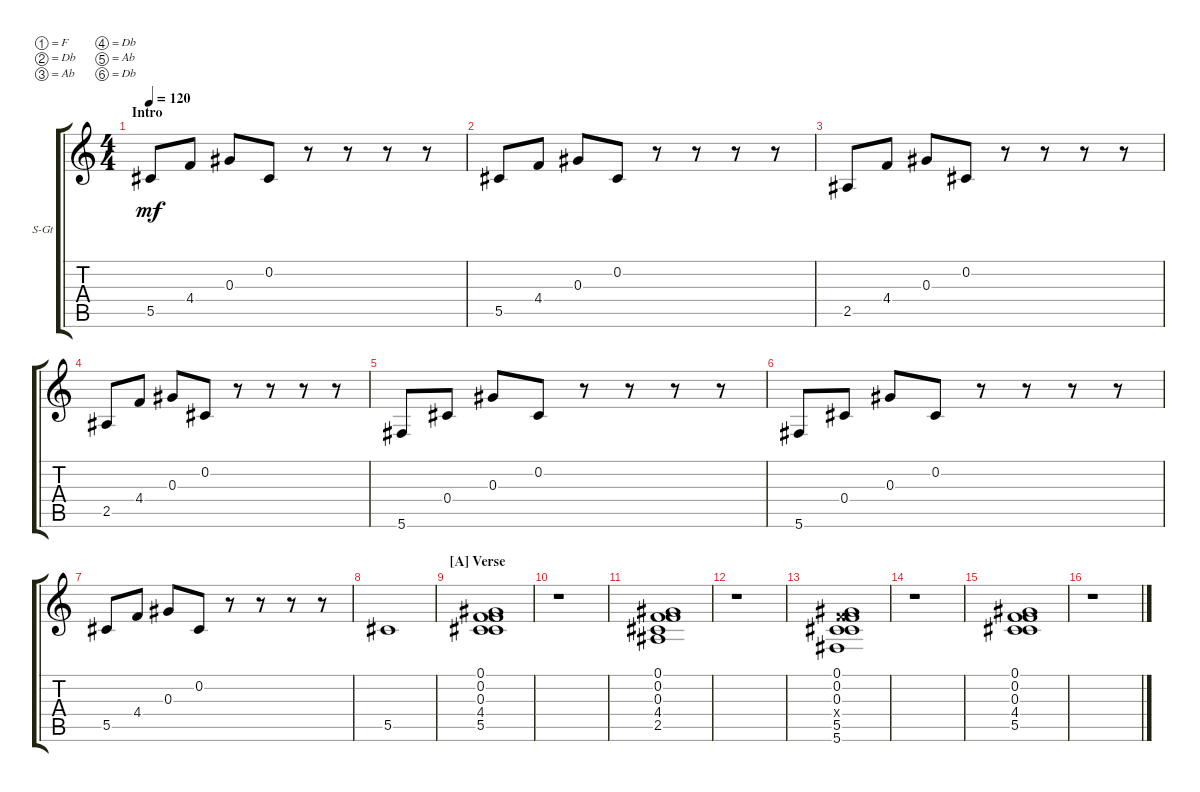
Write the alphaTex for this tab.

\defaultSystemsLayout 4
\bracketExtendMode groupsimilarinstruments
\firstSystemTrackNameOrientation horizontal
\otherSystemsTrackNameOrientation horizontal
\track ("Steel Guitar" "S-Gt") {instrument acousticguitarsteel}
\staff {score tabs}
\tuning (F3 Db3 Ab3 Db3 Ab2 Db2)
\ts (4 4)
\section ("" "Intro")
\tempo 120
\clef g2
\ks c
5.5.8{lyrics (0 "") lyrics (1 "") lyrics (2 "") lyrics (3 "") lyrics (4 "") dy mf instrument acousticguitarsteel} 4.4.8{lyrics (0 "") lyrics (1 "") lyrics (2 "") lyrics (3 "") lyrics (4 "")} 0.3.8{lyrics (0 "") lyrics (1 "") lyrics (2 "") lyrics (3 "") lyrics (4 "")} 0.2.8{lyrics (0 "") lyrics (1 "") lyrics (2 "") lyrics (3 "") lyrics (4 "")} r.8 r.8 r.8 r.8 |
5.5.8{lyrics (0 "") lyrics (1 "") lyrics (2 "") lyrics (3 "") lyrics (4 "")} 4.4.8{lyrics (0 "") lyrics (1 "") lyrics (2 "") lyrics (3 "") lyrics (4 "")} 0.3.8 0.2.8 r.8 r.8 r.8 r.8 |
2.5.8 4.4.8 0.3.8 0.2.8 r.8 r.8 r.8 r.8 |
2.5.8 4.4.8 0.3.8 0.2.8 r.8 r.8 r.8 r.8 |
5.6.8 0.4.8 0.3.8 0.2.8 r.8 r.8 r.8 r.8 |
5.6.8 0.4.8 0.3.8 0.2.8 r.8 r.8 r.8 r.8 |
5.5.8 4.4.8 0.3.8 0.2.8 r.8 r.8 r.8 r.8 |
5.5.1 |
\section ("A" "Verse")
(5.5 4.4 0.3 0.2 0.1).1 |
r.1 |
(2.5 4.4 0.3 0.2 0.1).1 |
r.1 |
(5.5 4.4{x} 0.3 0.2 0.1 5.6).1 |
r.1 |
(5.5 4.4 0.3 0.2 0.1).1 |
r.1
